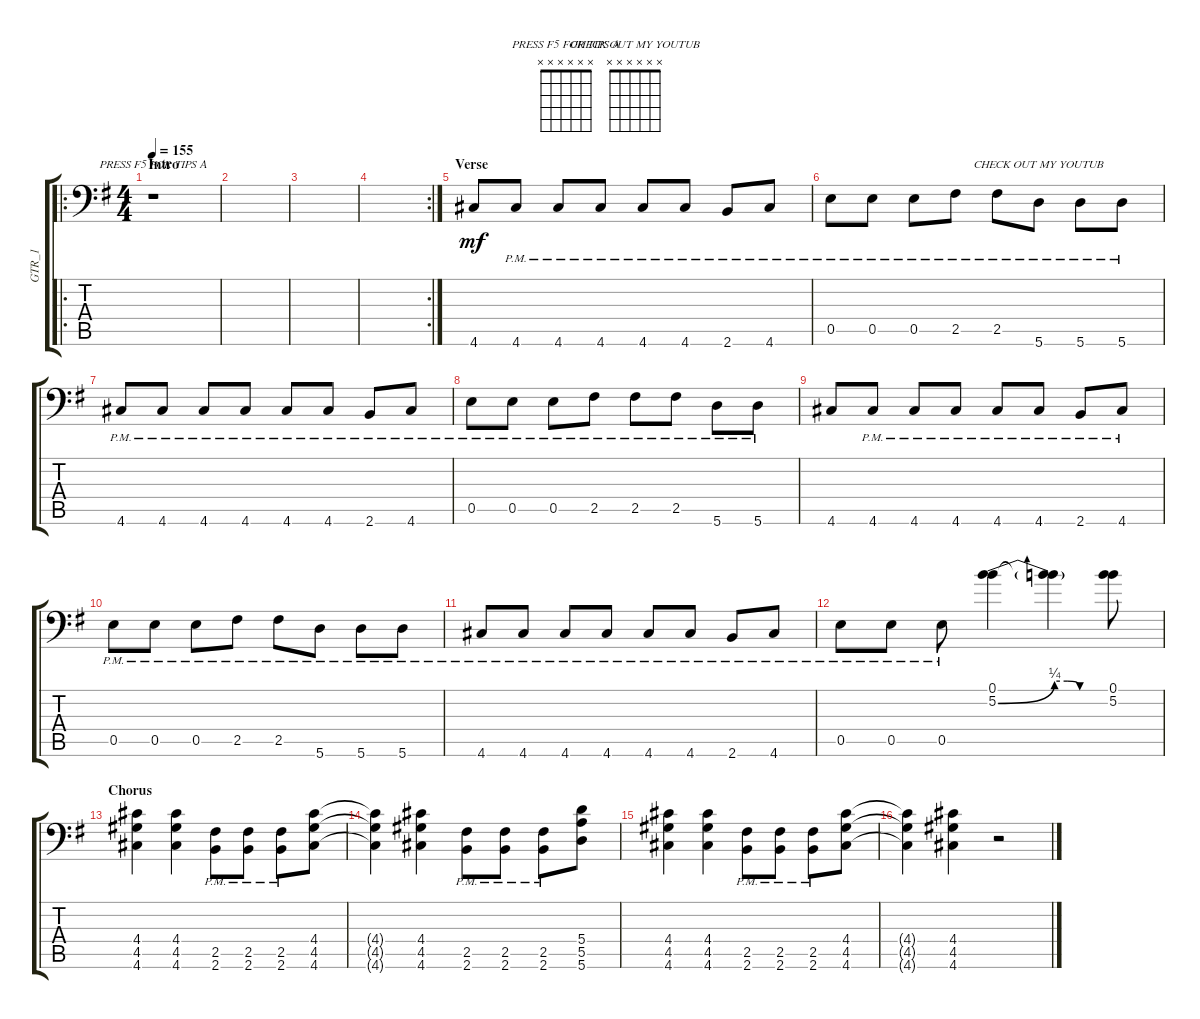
\track ("GTR_1" "GTR_1") {instrument distortionguitar}
\staff {score tabs}
\tuning (B3 Gb3 D3 A2 E2 A1) {hide}
\chord ("PRESS F5 FOR TIPS A" x x x x x x)
\chord ("CHECK OUT MY YOUTUB" x x x x x x)
\ro
\ts (4 4)
\section ("" "Intro")
\tempo 155
\clef f4
\ks g
r.1{ch "PRESS F5 FOR TIPS A" dy mf instrument distortionguitar} |
|
|
\rc 2
|
\section ("" "Verse")
4.6.8 4.6{pm}.8 4.6{pm}.8 4.6{pm}.8 4.6{pm}.8 4.6{pm}.8 2.6{pm}.8 4.6{pm}.8 |
0.5{pm}.8 0.5{pm}.8 0.5{pm}.8 2.5{pm}.8 2.5{pm}.8 5.6{pm}.8{ch "CHECK OUT MY YOUTUB"} 5.6{pm}.8 5.6{pm}.8 |
4.6{pm}.8 4.6{pm}.8 4.6{pm}.8 4.6{pm}.8 4.6{pm}.8 4.6{pm}.8 2.6{pm}.8 4.6{pm}.8 |
0.5{pm}.8 0.5{pm}.8 0.5{pm}.8 2.5{pm}.8 2.5{pm}.8 2.5{pm}.8 5.6{pm}.8 5.6{pm}.8 |
4.6.8 4.6{pm}.8 4.6{pm}.8 4.6{pm}.8 4.6{pm}.8 4.6{pm}.8 2.6{pm}.8 4.6{pm}.8 |
0.5{pm}.8 0.5{pm}.8 0.5{pm}.8 2.5{pm}.8 2.5{pm}.8 5.6{pm}.8 5.6{pm}.8 5.6{pm}.8 |
4.6{pm}.8 4.6{pm}.8 4.6{pm}.8 4.6{pm}.8 4.6{pm}.8 4.6{pm}.8 2.6{pm}.8 4.6{pm}.8 |
0.5{pm}.8 0.5{pm}.8 0.5{pm}.8 (0.1 5.2{be (bend 0 0 60 1)}).4 (0.1{t} 5.2{be (custom 0 1 15 1 30 0 60 0) t}).4 (0.1 5.2).8 |
\section ("" "Chorus")
(4.4 4.5 4.6).4 (4.4 4.5 4.6).4 (2.5{pm} 2.6{pm}).8 (2.5{pm} 2.6{pm}).8 (2.5{pm} 2.6{pm}).8 (4.4 4.5 4.6).8 |
(4.4{t} 4.5{t} 4.6{t}).4 (4.4 4.5 4.6).4 (2.5{pm} 2.6{pm}).8 (2.5{pm} 2.6{pm}).8 (2.5{pm} 2.6{pm}).8 (5.4 5.5 5.6).8 |
(4.4 4.5 4.6).4 (4.4 4.5 4.6).4 (2.5{pm} 2.6{pm}).8 (2.5{pm} 2.6{pm}).8 (2.5{pm} 2.6{pm}).8 (4.4 4.5 4.6).8 |
(4.4{t} 4.5{t} 4.6{t}).4 (4.4 4.5 4.6).4 r.2
